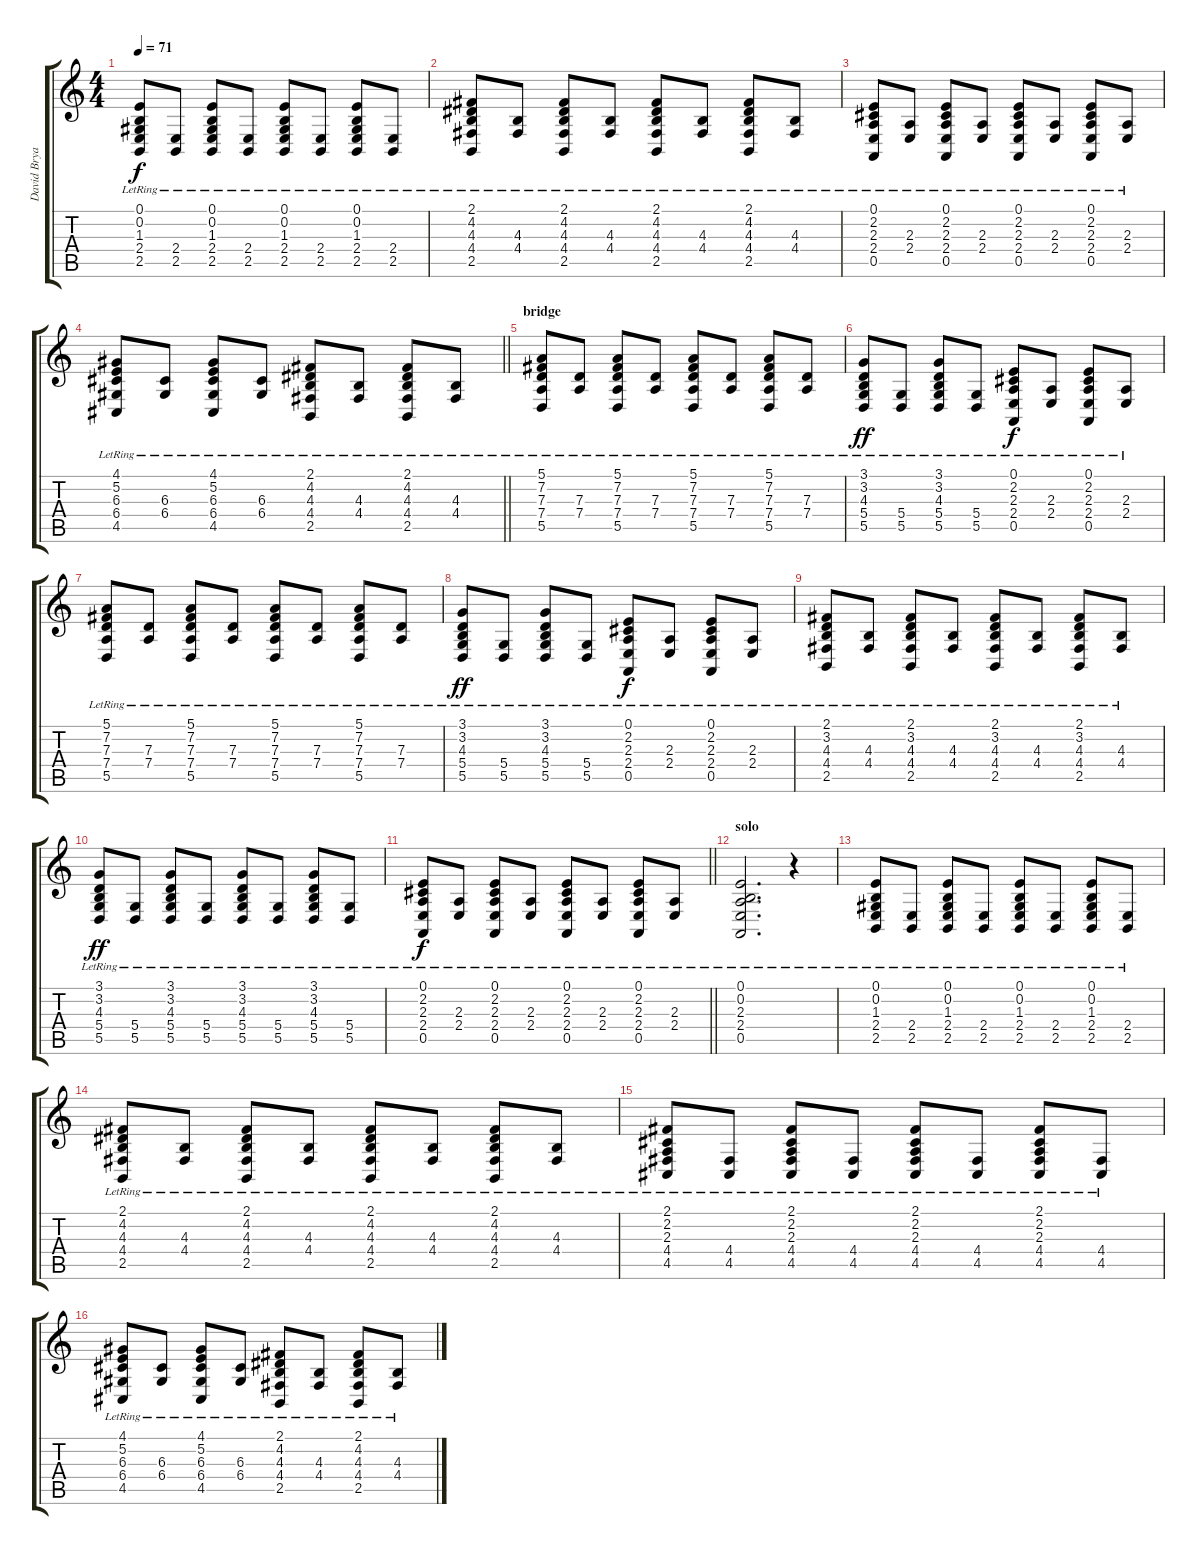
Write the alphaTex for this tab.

\track ("David Bryan" "David Brya") {instrument brightacousticpiano}
\staff {score tabs}
\tuning (E4 B3 G3 D3 A2 E2) {hide}
\ts (4 4)
\tempo 71
\clef g2
\ks c
(0.1{lr} 0.2{lr} 1.3{lr} 2.4{lr} 2.5{lr}).8{dy f} (2.4{lr} 2.5{lr}).8 (0.1{lr} 0.2{lr} 1.3{lr} 2.4{lr} 2.5{lr}).8 (2.4{lr} 2.5{lr}).8 (0.1{lr} 0.2{lr} 1.3{lr} 2.4{lr} 2.5{lr}).8 (2.4{lr} 2.5{lr}).8 (0.1{lr} 0.2{lr} 1.3{lr} 2.4{lr} 2.5{lr}).8 (2.4{lr} 2.5{lr}).8 |
(2.1{lr} 4.2{lr} 4.3{lr} 4.4{lr} 2.5{lr}).8 (4.3{lr} 4.4{lr}).8 (2.1{lr} 4.2{lr} 4.3{lr} 4.4{lr} 2.5{lr}).8 (4.3{lr} 4.4{lr}).8 (2.1{lr} 4.2{lr} 4.3{lr} 4.4{lr} 2.5{lr}).8 (4.3{lr} 4.4{lr}).8 (2.1{lr} 4.2{lr} 4.3{lr} 4.4{lr} 2.5{lr}).8 (4.3{lr} 4.4{lr}).8 |
(0.1{lr} 2.2{lr} 2.3{lr} 2.4{lr} 0.5{lr}).8 (2.3{lr} 2.4{lr}).8 (0.1{lr} 2.2{lr} 2.3{lr} 2.4{lr} 0.5{lr}).8 (2.3{lr} 2.4{lr}).8 (0.1{lr} 2.2{lr} 2.3{lr} 2.4{lr} 0.5{lr}).8 (2.3{lr} 2.4{lr}).8 (0.1{lr} 2.2{lr} 2.3{lr} 2.4{lr} 0.5{lr}).8 (2.3{lr} 2.4{lr}).8 |
\barLineRight lightlight
(4.1{lr} 5.2{lr} 6.3{lr} 6.4{lr} 4.5{lr}).8 (6.3{lr} 6.4{lr}).8 (4.1{lr} 5.2{lr} 6.3{lr} 6.4{lr} 4.5{lr}).8 (6.3{lr} 6.4{lr}).8 (2.1{lr} 4.2{lr} 4.3{lr} 4.4{lr} 2.5{lr}).8 (4.3{lr} 4.4{lr}).8 (2.1{lr} 4.2{lr} 4.3{lr} 4.4{lr} 2.5{lr}).8 (4.3{lr} 4.4{lr}).8 |
\section ("" "bridge")
(5.1{lr} 7.2{lr} 7.3{lr} 7.4{lr} 5.5{lr}).8 (7.3{lr} 7.4{lr}).8 (5.1{lr} 7.2{lr} 7.3{lr} 7.4{lr} 5.5{lr}).8 (7.3{lr} 7.4{lr}).8 (5.1{lr} 7.2{lr} 7.3{lr} 7.4{lr} 5.5{lr}).8 (7.3{lr} 7.4{lr}).8 (5.1{lr} 7.2{lr} 7.3{lr} 7.4{lr} 5.5{lr}).8 (7.3{lr} 7.4{lr}).8 |
(3.1{lr} 3.2{lr} 4.3{lr} 5.4{lr} 5.5{lr}).8{dy ff} (5.4{lr} 5.5{lr}).8 (3.1{lr} 3.2{lr} 4.3{lr} 5.4{lr} 5.5{lr}).8 (5.4{lr} 5.5{lr}).8 (0.1{lr} 2.2{lr} 2.3{lr} 2.4{lr} 0.5{lr}).8{dy f} (2.3{lr} 2.4{lr}).8 (0.1{lr} 2.2{lr} 2.3{lr} 2.4{lr} 0.5{lr}).8 (2.3{lr} 2.4{lr}).8 |
(5.1{lr} 7.2{lr} 7.3{lr} 7.4{lr} 5.5{lr}).8 (7.3{lr} 7.4{lr}).8 (5.1{lr} 7.2{lr} 7.3{lr} 7.4{lr} 5.5{lr}).8 (7.3{lr} 7.4{lr}).8 (5.1{lr} 7.2{lr} 7.3{lr} 7.4{lr} 5.5{lr}).8 (7.3{lr} 7.4{lr}).8 (5.1{lr} 7.2{lr} 7.3{lr} 7.4{lr} 5.5{lr}).8 (7.3{lr} 7.4{lr}).8 |
(3.1{lr} 3.2{lr} 4.3{lr} 5.4{lr} 5.5{lr}).8{dy ff} (5.4{lr} 5.5{lr}).8 (3.1{lr} 3.2{lr} 4.3{lr} 5.4{lr} 5.5{lr}).8 (5.4{lr} 5.5{lr}).8 (0.1{lr} 2.2{lr} 2.3{lr} 2.4{lr} 0.5{lr}).8{dy f} (2.3{lr} 2.4{lr}).8 (0.1{lr} 2.2{lr} 2.3{lr} 2.4{lr} 0.5{lr}).8 (2.3{lr} 2.4{lr}).8 |
(2.1{lr} 3.2{lr} 4.3{lr} 4.4{lr} 2.5{lr}).8 (4.3{lr} 4.4{lr}).8 (2.1{lr} 3.2{lr} 4.3{lr} 4.4{lr} 2.5{lr}).8 (4.3{lr} 4.4{lr}).8 (2.1{lr} 3.2{lr} 4.3{lr} 4.4{lr} 2.5{lr}).8 (4.3{lr} 4.4{lr}).8 (2.1{lr} 3.2{lr} 4.3{lr} 4.4{lr} 2.5{lr}).8 (4.3{lr} 4.4{lr}).8 |
(3.1{lr} 3.2{lr} 4.3{lr} 5.4{lr} 5.5{lr}).8{dy ff} (5.4{lr} 5.5{lr}).8 (3.1{lr} 3.2{lr} 4.3{lr} 5.4{lr} 5.5{lr}).8 (5.4{lr} 5.5{lr}).8 (3.1{lr} 3.2{lr} 4.3{lr} 5.4{lr} 5.5{lr}).8 (5.4{lr} 5.5{lr}).8 (3.1{lr} 3.2{lr} 4.3{lr} 5.4{lr} 5.5{lr}).8 (5.4{lr} 5.5{lr}).8 |
\barLineRight lightlight
(0.1{lr} 2.2{lr} 2.3{lr} 2.4{lr} 0.5{lr}).8{dy f} (2.3{lr} 2.4{lr}).8 (0.1{lr} 2.2{lr} 2.3{lr} 2.4{lr} 0.5{lr}).8 (2.3{lr} 2.4{lr}).8 (0.1{lr} 2.2{lr} 2.3{lr} 2.4{lr} 0.5{lr}).8 (2.3{lr} 2.4{lr}).8 (0.1{lr} 2.2{lr} 2.3{lr} 2.4{lr} 0.5{lr}).8 (2.3{lr} 2.4{lr}).8 |
\section ("" "solo")
(0.1{lr} 0.2{lr} 2.3{lr} 2.4{lr} 0.5{lr}).2{d} r.4 |
(0.1{lr} 0.2{lr} 1.3{lr} 2.4{lr} 2.5{lr}).8 (2.4{lr} 2.5{lr}).8 (0.1{lr} 0.2{lr} 1.3{lr} 2.4{lr} 2.5{lr}).8 (2.4{lr} 2.5{lr}).8 (0.1{lr} 0.2{lr} 1.3{lr} 2.4{lr} 2.5{lr}).8 (2.4{lr} 2.5{lr}).8 (0.1{lr} 0.2{lr} 1.3{lr} 2.4{lr} 2.5{lr}).8 (2.4{lr} 2.5{lr}).8 |
(2.1{lr} 4.2{lr} 4.3{lr} 4.4{lr} 2.5{lr}).8 (4.3{lr} 4.4{lr}).8 (2.1{lr} 4.2{lr} 4.3{lr} 4.4{lr} 2.5{lr}).8 (4.3{lr} 4.4{lr}).8 (2.1{lr} 4.2{lr} 4.3{lr} 4.4{lr} 2.5{lr}).8 (4.3{lr} 4.4{lr}).8 (2.1{lr} 4.2{lr} 4.3{lr} 4.4{lr} 2.5{lr}).8 (4.3{lr} 4.4{lr}).8 |
(2.1{lr} 2.2{lr} 2.3{lr} 4.4{lr} 4.5{lr}).8 (4.4{lr} 4.5{lr}).8 (2.1{lr} 2.2{lr} 2.3{lr} 4.4{lr} 4.5{lr}).8 (4.4{lr} 4.5{lr}).8 (2.1{lr} 2.2{lr} 2.3{lr} 4.4{lr} 4.5{lr}).8 (4.4{lr} 4.5{lr}).8 (2.1{lr} 2.2{lr} 2.3{lr} 4.4{lr} 4.5{lr}).8 (4.4{lr} 4.5{lr}).8 |
(4.1{lr} 5.2{lr} 6.3{lr} 6.4{lr} 4.5{lr}).8 (6.3{lr} 6.4{lr}).8 (4.1{lr} 5.2{lr} 6.3{lr} 6.4{lr} 4.5{lr}).8 (6.3{lr} 6.4{lr}).8 (2.1{lr} 4.2{lr} 4.3{lr} 4.4{lr} 2.5{lr}).8 (4.3{lr} 4.4{lr}).8 (2.1{lr} 4.2{lr} 4.3{lr} 4.4{lr} 2.5{lr}).8 (4.3{lr} 4.4{lr}).8
